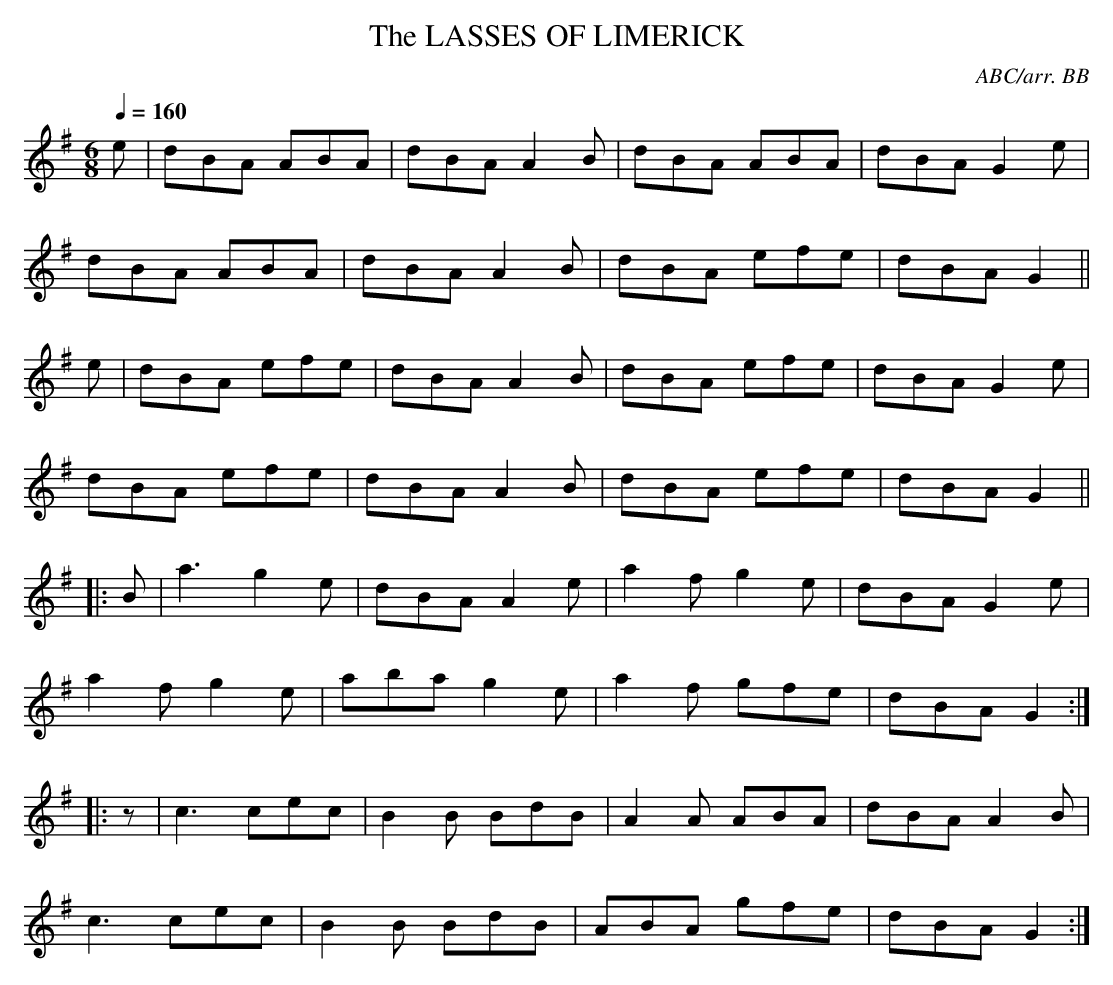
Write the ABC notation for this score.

X:1
T:LASSES OF LIMERICK, The
C:ABC/arr. BB
Y:"Irish"
pretty much the same, I have removed the repeats.
Q:1/4=160
M:6/8
L:1/8
K:Ador % source key = Gm
e|dBA ABA|dBA A2B|dBA ABA|dBA G2e|
dBA ABA|dBA A2B|dBA efe|dBA G2 ||
e|dBA efe|dBA A2B|dBA efe|dBA G2e|
dBA efe|dBA A2B|dBA efe|dBA G2 ||
|:B|a3 g2e|dBA A2e|a2f g2e|dBA G2e|
a2f g2e|aba g2e|a2f gfe|dBA G2 :|
|:z|c3 cec|B2B BdB|A2A ABA|dBA A2B|
c3 cec|B2B BdB|ABA gfe|dBA G2 :|
